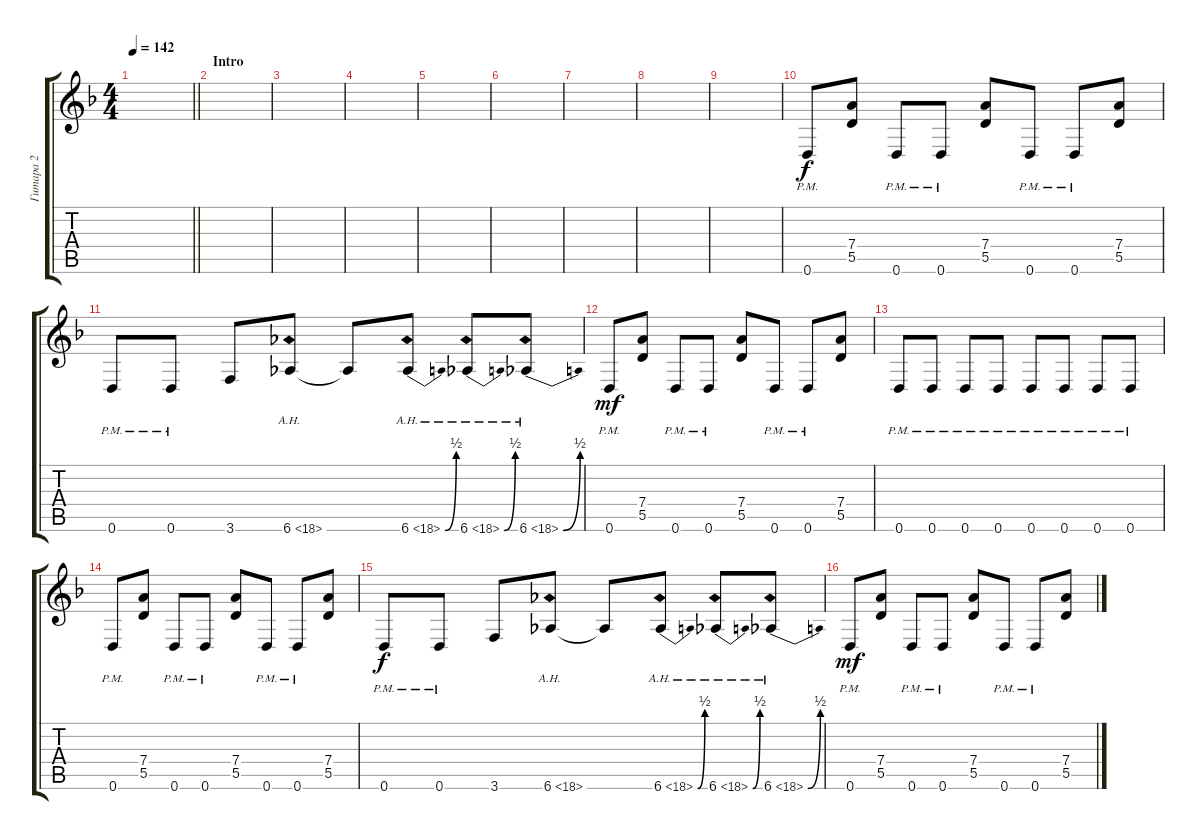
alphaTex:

\track ("Гитара 2" "Гитара 2") {instrument distortionguitar}
\staff {score tabs}
\tuning (E4 B3 G3 D3 A2 D2) {hide}
\ts (4 4)
\tempo 142
\clef g2
\barLineRight lightlight
\ks dminor
|
\section ("" "Intro")
|
|
|
|
|
|
|
|
0.6{pm}.8 (7.4 5.5).8 0.6{pm}.8 0.6{pm}.8 (7.4 5.5).8 0.6{pm}.8 0.6{pm}.8 (7.4 5.5).8 |
0.6{pm}.8{dy f} 0.6{pm}.8 3.6.8 6.6{ah 12}.8 6.6{t}.8 6.6{be (bend 0 0 60 2) ah 12}.8 6.6{be (bend 0 0 60 2) ah 12}.8 6.6{be (bend 0 0 60 2) ah 12}.8 |
0.6{pm}.8{dy mf} (7.4 5.5).8 0.6{pm}.8 0.6{pm}.8 (7.4 5.5).8 0.6{pm}.8 0.6{pm}.8 (7.4 5.5).8 |
0.6{pm}.8 0.6{pm}.8 0.6{pm}.8 0.6{pm}.8 0.6{pm}.8 0.6{pm}.8 0.6{pm}.8 0.6{pm}.8 |
0.6{pm}.8 (7.4 5.5).8 0.6{pm}.8 0.6{pm}.8 (7.4 5.5).8 0.6{pm}.8 0.6{pm}.8 (7.4 5.5).8 |
0.6{pm}.8{dy f} 0.6{pm}.8 3.6.8 6.6{ah 12}.8 6.6{t}.8 6.6{be (bend 0 0 60 2) ah 12}.8 6.6{be (bend 0 0 60 2) ah 12}.8 6.6{be (bend 0 0 60 2) ah 12}.8 |
0.6{pm}.8{dy mf} (7.4 5.5).8 0.6{pm}.8 0.6{pm}.8 (7.4 5.5).8 0.6{pm}.8 0.6{pm}.8 (7.4 5.5).8
